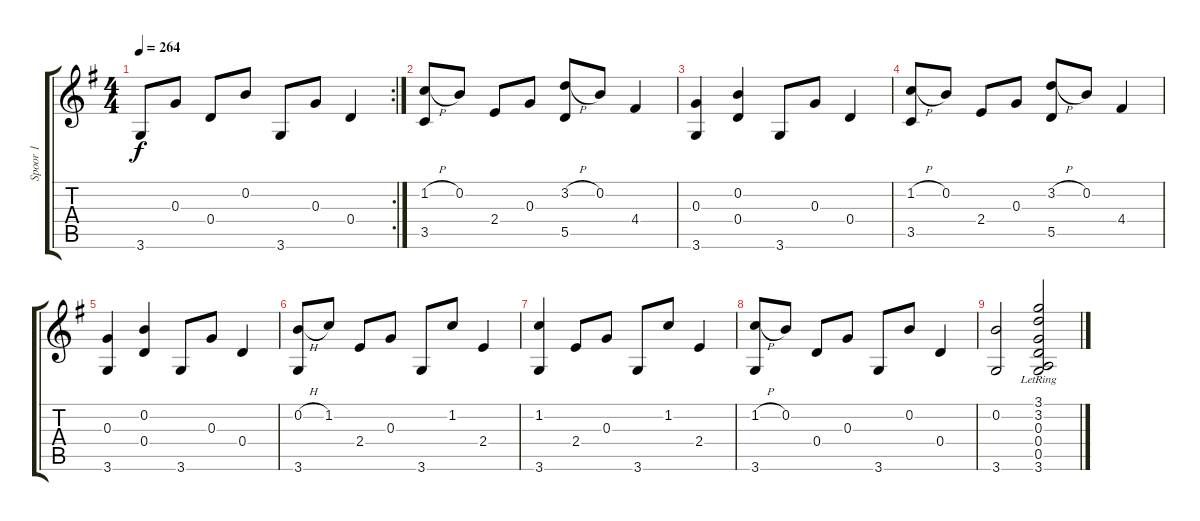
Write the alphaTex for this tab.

\track ("Spoor 1" "Spoor 1") {instrument acousticguitarnylon}
\staff {score tabs}
\tuning (E4 B3 G3 D3 A2 E2) {hide}
\rc 2
\ts (4 4)
\tempo 264
\clef g2
\ks g
3.6.8{dy f} 0.3.8 0.4.8 0.2.8 3.6.8 0.3.8 0.4.4 |
(1.2{h} 3.5).8 0.2.8 2.4.8 0.3.8 (3.2{h} 5.5).8 0.2.8 4.4.4 |
(0.3 3.6).4 (0.2 0.4).4 3.6.8 0.3.8 0.4.4 |
(1.2{h} 3.5).8 0.2.8 2.4.8 0.3.8 (3.2{h} 5.5).8 0.2.8 4.4.4 |
(0.3 3.6).4 (0.2 0.4).4 3.6.8 0.3.8 0.4.4 |
(0.2{h} 3.6).8 1.2.8 2.4.8 0.3.8 3.6.8 1.2.8 2.4.4 |
(1.2 3.6).4 2.4.8 0.3.8 3.6.8 1.2.8 2.4.4 |
(1.2{h} 3.6).8 0.2.8 0.4.8 0.3.8 3.6.8 0.2.8 0.4.4 |
(0.2 3.6).2 (3.1 3.2 0.3 0.4 0.5 3.6{lr}).2
